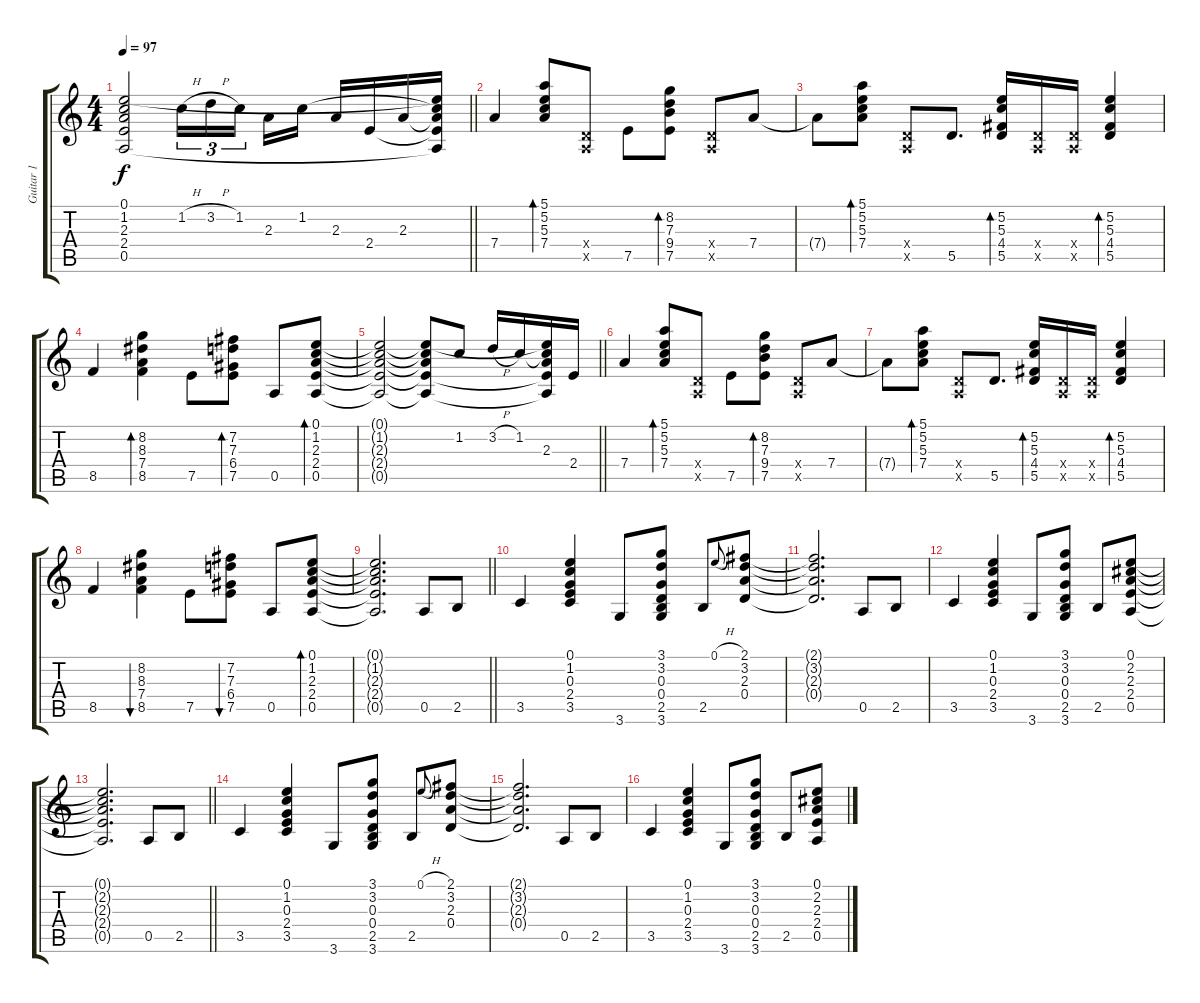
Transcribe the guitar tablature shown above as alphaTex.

\track ("Guitar 1" "Guitar 1") {instrument electricguitarjazz}
\staff {score tabs}
\tuning (E4 B3 G3 D3 A2 E2) {hide}
\ts (4 4)
\tempo 97
\clef g2
\barLineRight lightlight
\ks c
(0.1{t} 1.2{t} 2.3{t} 2.4{t} 0.5{t}).2{dy f} 1.2{h}.16{tu (3 2)} 3.2{h}.16{tu (3 2)} 1.2.16{tu (3 2) beam splitsecondary} 2.3.16 1.2.16 2.3.16 2.4.16 2.3.16 (0.1{t} 1.2{t} 2.3{t} 2.4{t} 0.5{t}).16 |
7.4.4 (5.1 5.2 5.3 7.4).8{bd 60} (0.4{x} 0.5{x}).8 7.5.8 (8.2 7.3 9.4 7.5).8{bd 60} (0.4{x} 0.5{x}).8 7.4.8 |
7.4{t}.8 (5.1 5.2 5.3 7.4).8{bd 60} (0.4{x} 0.5{x}).8 5.5.8{d} (5.2 5.3 4.4 5.5).16{bd 60} (0.4{x} 0.5{x}).16 (0.4{x} 0.5{x}).16 (5.2 5.3 4.4 5.5).4{bd 60} |
8.5.4 (8.2 8.3 7.4 8.5).4{bd 60} 7.5.8 (7.2 7.3 6.4 7.5).8{bd 60} 0.5.8 (0.1 1.2 2.3 2.4 0.5).8{bd 60} |
\barLineRight lightlight
(0.1{t} 1.2{t} 2.3{t} 2.4{t} 0.5{t}).2 (0.1{t} 1.2{t} 2.3{t} 2.4{t} 0.5{t}).8 1.2.8 3.2{h}.16 1.2.16 (0.1{t} 1.2{t} 2.3 2.4{t} 0.5{t}).16 2.4.16 |
7.4.4 (5.1 5.2 5.3 7.4).8{bd 60} (0.4{x} 0.5{x}).8 7.5.8 (8.2 7.3 9.4 7.5).8{bd 60} (0.4{x} 0.5{x}).8 7.4.8 |
7.4{t}.8 (5.1 5.2 5.3 7.4).8{bd 60} (0.4{x} 0.5{x}).8 5.5.8{d} (5.2 5.3 4.4 5.5).16{bd 60} (0.4{x} 0.5{x}).16 (0.4{x} 0.5{x}).16 (5.2 5.3 4.4 5.5).4{bd 60} |
8.5.4 (8.2 8.3 7.4 8.5).4{bu 480} 7.5.8 (7.2 7.3 6.4 7.5).8{bu 480} 0.5.8 (0.1 1.2 2.3 2.4 0.5).8{bd 60} |
\barLineRight lightlight
(0.1{t} 1.2{t} 2.3{t} 2.4{t} 0.5{t}).2{d} 0.5.8 2.5.8 |
\section ("" "")
3.5.4 (0.1 1.2 0.3 2.4 3.5).4 3.6.8 (3.1 3.2 0.3 0.4 2.5 3.6).8 2.5.8 0.1{h}.8{gr onbeat} (2.1 3.2 2.3 0.4).8 |
(2.1{t} 3.2{t} 2.3{t} 0.4{t}).2{d} 0.5.8 2.5.8 |
3.5.4 (0.1 1.2 0.3 2.4 3.5).4 3.6.8 (3.1 3.2 0.3 0.4 2.5 3.6).8 2.5.8 (0.1 2.2 2.3 2.4 0.5).8 |
\barLineRight lightlight
(0.1{t} 2.2{t} 2.3{t} 2.4{t} 0.5{t}).2{d} 0.5.8 2.5.8 |
3.5.4 (0.1 1.2 0.3 2.4 3.5).4 3.6.8 (3.1 3.2 0.3 0.4 2.5 3.6).8 2.5.8 0.1{h}.8{gr onbeat} (2.1 3.2 2.3 0.4).8 |
(2.1{t} 3.2{t} 2.3{t} 0.4{t}).2{d} 0.5.8 2.5.8 |
3.5.4 (0.1 1.2 0.3 2.4 3.5).4 3.6.8 (3.1 3.2 0.3 0.4 2.5 3.6).8 2.5.8 (0.1 2.2 2.3 2.4 0.5).8
